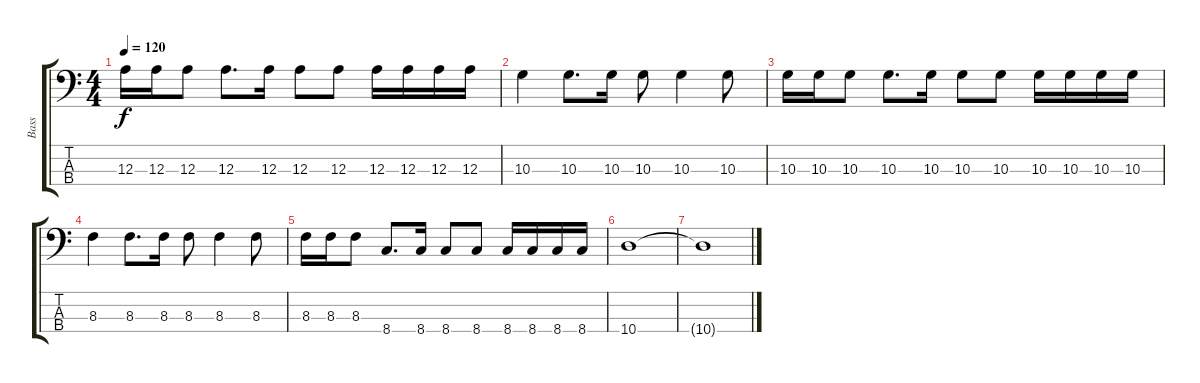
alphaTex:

\track ("Bass" "Bass") {instrument electricbassfinger}
\staff {score tabs}
\tuning (G2 D2 A1 E1) {hide}
\ts (4 4)
\tempo 120
\clef f4
\ks c
12.3.16{dy f} 12.3.16 12.3.8 12.3.8{d} 12.3.16 12.3.8 12.3.8 12.3.16 12.3.16 12.3.16 12.3.16 |
10.3.4 10.3.8{d} 10.3.16 10.3.8 10.3.4 10.3.8 |
10.3.16 10.3.16 10.3.8 10.3.8{d} 10.3.16 10.3.8 10.3.8 10.3.16 10.3.16 10.3.16 10.3.16 |
8.3.4 8.3.8{d} 8.3.16 8.3.8 8.3.4 8.3.8 |
8.3.16 8.3.16 8.3.8 8.4.8{d} 8.4.16 8.4.8 8.4.8 8.4.16 8.4.16 8.4.16 8.4.16 |
10.4.1{volume 0} |
10.4{t}.1
